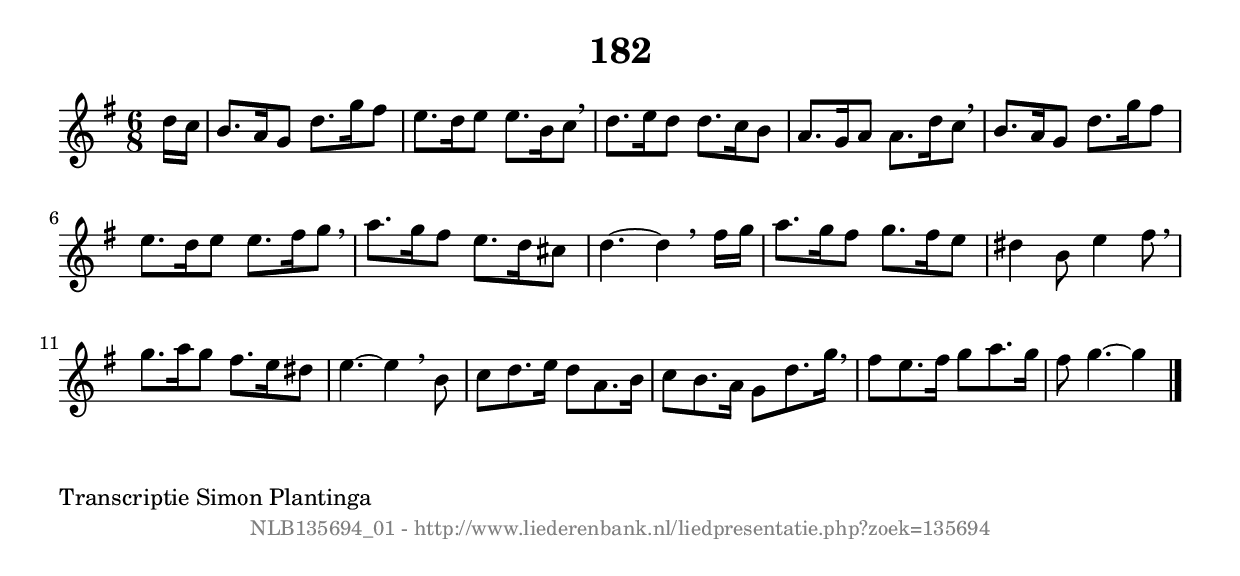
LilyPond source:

%
% produced by wce2krn 1.64 (7 June 2014)
%
\version"2.16"
#(append! paper-alist '(("long" . (cons (* 210 mm) (* 2000 mm)))))
#(set-default-paper-size "long")
sb = {\breathe}
mBreak = {\breathe }
bBreak = {\breathe }
x = {\once\override NoteHead #'style = #'cross }
gl=\glissando
itime={\override Staff.TimeSignature #'stencil = ##f }
ficta = {\once\set suggestAccidentals = ##t}
fine = {\once\override Score.RehearsalMark #'self-alignment-X = #1 \mark \markup {\italic{Fine}}}
dc = {\once\override Score.RehearsalMark #'self-alignment-X = #1 \mark \markup {\italic{D.C.}}}
dcf = {\once\override Score.RehearsalMark #'self-alignment-X = #1 \mark \markup {\italic{D.C. al Fine}}}
dcc = {\once\override Score.RehearsalMark #'self-alignment-X = #1 \mark \markup {\italic{D.C. al Coda}}}
ds = {\once\override Score.RehearsalMark #'self-alignment-X = #1 \mark \markup {\italic{D.S.}}}
dsf = {\once\override Score.RehearsalMark #'self-alignment-X = #1 \mark \markup {\italic{D.S. al Fine}}}
dsc = {\once\override Score.RehearsalMark #'self-alignment-X = #1 \mark \markup {\italic{D.S. al Coda}}}
pv = {\set Score.repeatCommands = #'((volta "1"))}
sv = {\set Score.repeatCommands = #'((volta "2"))}
tv = {\set Score.repeatCommands = #'((volta "3"))}
qv = {\set Score.repeatCommands = #'((volta "4"))}
xv = {\set Score.repeatCommands = #'((volta #f))}
\header{ tagline = ""
title = "182"
}
\score {{
\key g \major
\relative g'
{
\set melismaBusyProperties = #'()
\partial 32*4
\time 6/8
\tempo 4=120
\override Score.MetronomeMark #'transparent = ##t
\override Score.RehearsalMark #'break-visibility = #(vector #t #t #f)
d'16 c16 | b8. a16 g8 d'8. g16 fis8 | e8. d16 e8 e8. b16 c8 \sb | d8. e16 d8 d8. c16 b8 | a8. g16 a8 a8. d16 c8 | \mBreak \bar "|"
b8. a16 g8 d'8. g16 fis8 | e8. d16 e8 e8. fis16 g8 \sb | a8. g16 fis8 e8. d16 cis8 | d4.~ d4 \bar ":|:" \bBreak
fis16 g16 | a8. g16 fis8 g8. fis16 e8 | dis4 b8 e4 fis8 \sb | g8. a16 g8 fis8. e16 dis8 | e4.~ e4 \mBreak
b8 c8 | d8. e16 d8 a8. b16 c8 | b8. a16 g8 d'8. g16 \sb fis8 | e8. fis16 g8 a8. g16 fis8 | g4.~ g4 \bar "|."
 }}
 \midi { }
 \layout {
            indent = 0.0\cm
}
}
\markup { \wordwrap-string #" 
Transcriptie Simon Plantinga
"}
\markup { \vspace #0 } \markup { \with-color #grey \fill-line { \center-column { \smaller "NLB135694_01 - http://www.liederenbank.nl/liedpresentatie.php?zoek=135694" } } }
